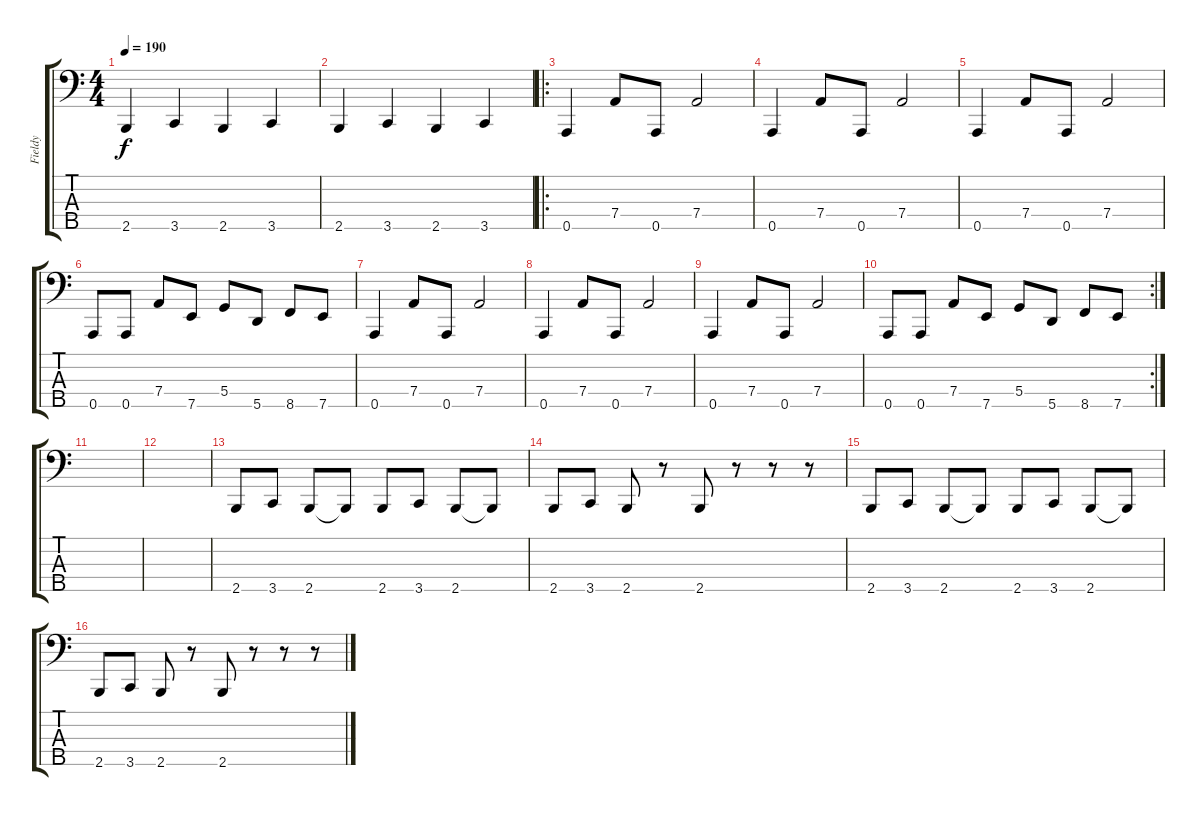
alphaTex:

\track ("Fieldy" "Fieldy") {instrument slapbass1}
\staff {score tabs}
\tuning (F2 C2 G1 D1 A0) {hide}
\ts (4 4)
\tempo 190
\clef f4
\ks c
2.5.4{dy f} 3.5.4 2.5.4 3.5.4 |
2.5.4 3.5.4 2.5.4 3.5.4 |
\ro
0.5.4 7.4.8 0.5.8 7.4.2 |
0.5.4 7.4.8 0.5.8 7.4.2 |
0.5.4 7.4.8 0.5.8 7.4.2 |
0.5.8 0.5.8 7.4.8 7.5.8 5.4.8 5.5.8 8.5.8 7.5.8 |
0.5.4 7.4.8 0.5.8 7.4.2 |
0.5.4 7.4.8 0.5.8 7.4.2 |
0.5.4 7.4.8 0.5.8 7.4.2 |
\rc 2
0.5.8 0.5.8 7.4.8 7.5.8 5.4.8 5.5.8 8.5.8 7.5.8 |
|
|
2.5.8 3.5.8 2.5.8 2.5{t}.8 2.5.8 3.5.8 2.5.8 2.5{t}.8 |
2.5.8 3.5.8 2.5.8 r.8 2.5.8 r.8 r.8 r.8 |
2.5.8 3.5.8 2.5.8 2.5{t}.8 2.5.8 3.5.8 2.5.8 2.5{t}.8 |
2.5.8 3.5.8 2.5.8 r.8 2.5.8 r.8 r.8 r.8
